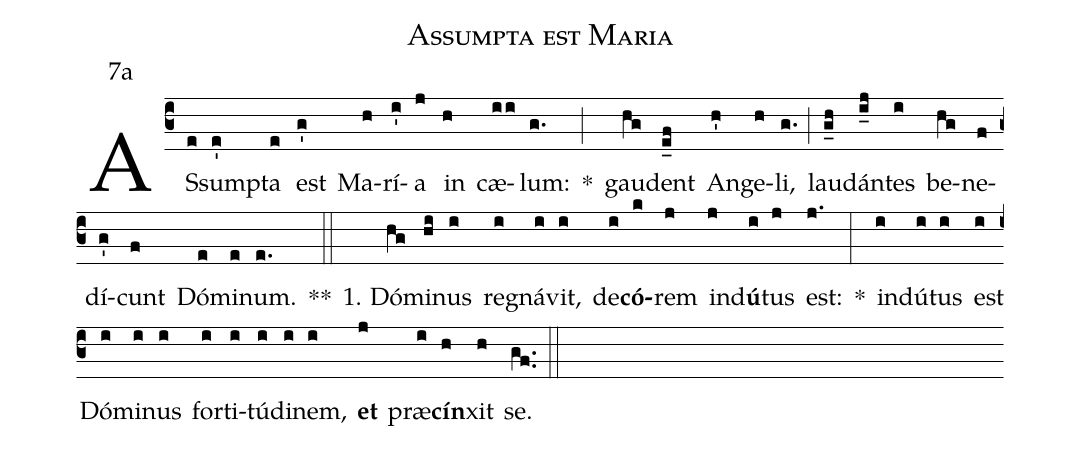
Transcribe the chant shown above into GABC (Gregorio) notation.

name:Assumpta est Maria;
office-part:Antiphona;
mode:7;
annotation: 7a;
%%
(c3) AS(e)sum(e')pta(e) est(g') Ma(h)rí(i')a(j) in(h) cæ(ii)lum:(g.) *(;) gau(hg)dent(e_f) An(h')ge(h)li,(g.) (;) lau(g_h)dán(i_j)tes(i) be(hg)ne(f)dí(g')cunt(f) Dó(e)mi(e)num.(e.) **(::)
1. Dó(hg)mi(hi)nus(i) re(i)gná(i)vit,(i) de(i)<b>có</b>(k)rem(j) ind(j)<b>ú</b>(i)tus(j) est:(j.) *(:) ind(i)ú(i)tus(i) est(i) Dó(i)mi(i)nus(i) for(i)ti(i)tú(i)di(i)nem,(i) <b>et</b>(j) præ(i)<b>cín</b>(h)xit(h) se.(gf..) (::)
